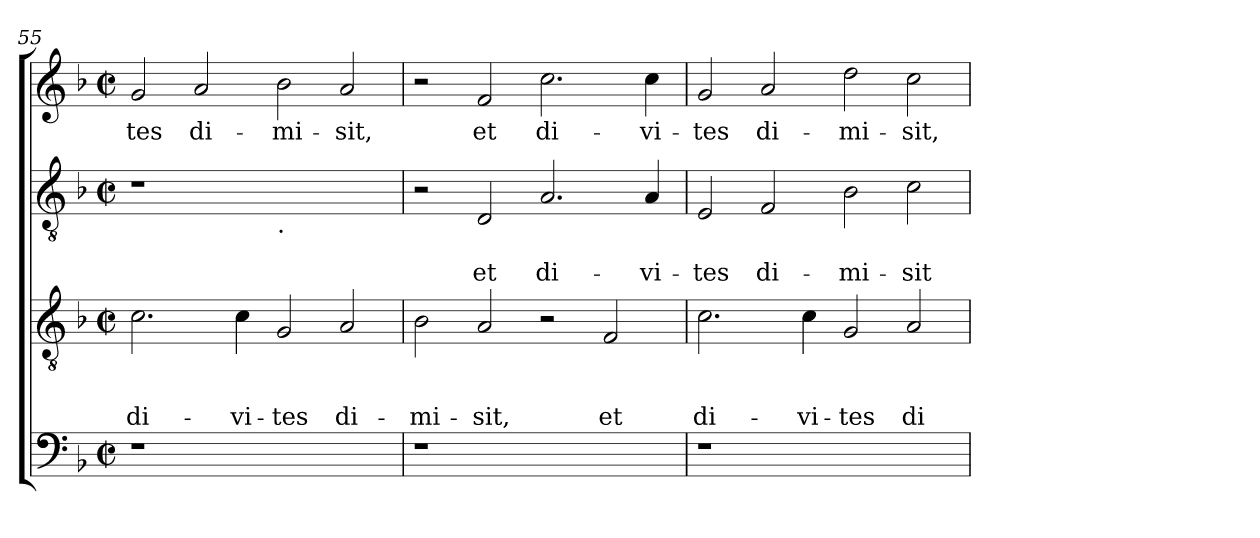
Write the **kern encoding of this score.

**kern	**kern	**text	**text	**text	**kern	**text	**text	**kern	**text
*part4	*part3	*part3	*part3	*part3	*part2	*part2	*part2	*part1	*part1
*staff4	*staff3	*staff3	*staff3	*staff3	*staff2	*staff2	*staff2	*staff1	*staff1
!!LO:LB:g=z
*clefF4	*clefGv2	*	*	*	*clefGv2	*	*	*clefG2	*
*k[b-]	*k[b-]	*	*	*	*k[b-]	*	*	*k[b-]	*
*F:	*F:	*	*	*	*F:	*	*	*F:	*
*M2/2	*M2/2	*	*	*	*M2/2	*	*	*M2/2	*
*met(c|)	*met(c|)	*	*	*	*met(c|)	*	*	*met(c|)	*
=55	=55	=55	=55	=55	=55	=55	=55	=55	=55
!	!	!	!	!LO:LY:b	!	!	!	!	!LO:LY:b
1r	2.c\	.	.	di-	1r	.	.	2g/	tes
!	!	!	!	!	!	!	!	!	!LO:LY:b
.	.	.	.	.	.	.	.	2a/	di-
!	!	!	!	!LO:LY:b	!	!	!	!	!
.	4c\	.	.	-vi-	.	.	.	.	.
!	!	!	!	!	!LO:TX:b:t=.	!	!	!	!
!	!	!	!	!LO:LY:b:rj	!	!	!	!	!LO:LY:b
1ryy	2G/	.	.	-tes	1ryy	.	.	2b-\	-mi-
!	!	!	!	!LO:LY:b	!	!	!	!	!LO:LY:b:rj
.	2A/	.	.	di-	.	.	.	2a/	-sit,
=56	=56	=56	=56	=56	=56	=56	=56	=56	=56
!	!	!	!	!LO:LY:b	!	!	!	!	!
1r	2B-\	.	.	-mi-	2r	.	.	2r	.
!	!	!	!	!LO:LY:b:rj	!	!	!LO:LY:b	!	!LO:LY:b
.	2A/	.	.	-sit,	2D/	.	et	2f/	et
!	!	!	!	!	!	!	!LO:LY:b	!	!LO:LY:b
1ryy	2r	.	.	.	2.A/	.	di-	2.cc\	di-
!	!	!	!	!LO:LY:b	!	!	!	!	!
.	2F/	.	.	et	.	.	.	.	.
!	!	!	!	!	!	!	!LO:LY:b	!	!LO:LY:b
.	.	.	.	.	4A/	.	-vi-	4cc\	-vi-
=57	=57	=57	=57	=57	=57	=57	=57	=57	=57
!	!	!	!	!LO:LY:b	!	!	!LO:LY:b	!	!LO:LY:b
1r	2.c\	.	.	di-	2E/	.	-tes	2g/	-tes
!	!	!	!	!	!	!	!LO:LY:b	!	!LO:LY:b
.	.	.	.	.	2F/	.	di-	2a/	di-
!	!	!	!	!LO:LY:b	!	!	!	!	!
.	4c\	.	.	-vi-	.	.	.	.	.
!	!	!	!	!LO:LY:b:rj	!	!	!LO:LY:b	!	!LO:LY:b
1ryy	2G/	.	.	-tes	2B-\	.	-mi-	2dd\	-mi-
!	!	!	!	!LO:LY:b	!	!	!LO:LY:b:rj	!	!LO:LY:b
.	2A/	.	.	di-	2c\	.	-sit	2cc\	-sit,
=	=	=	=	=	=	=	=	=	=
*-	*-	*-	*-	*-	*-	*-	*-	*-	*-
